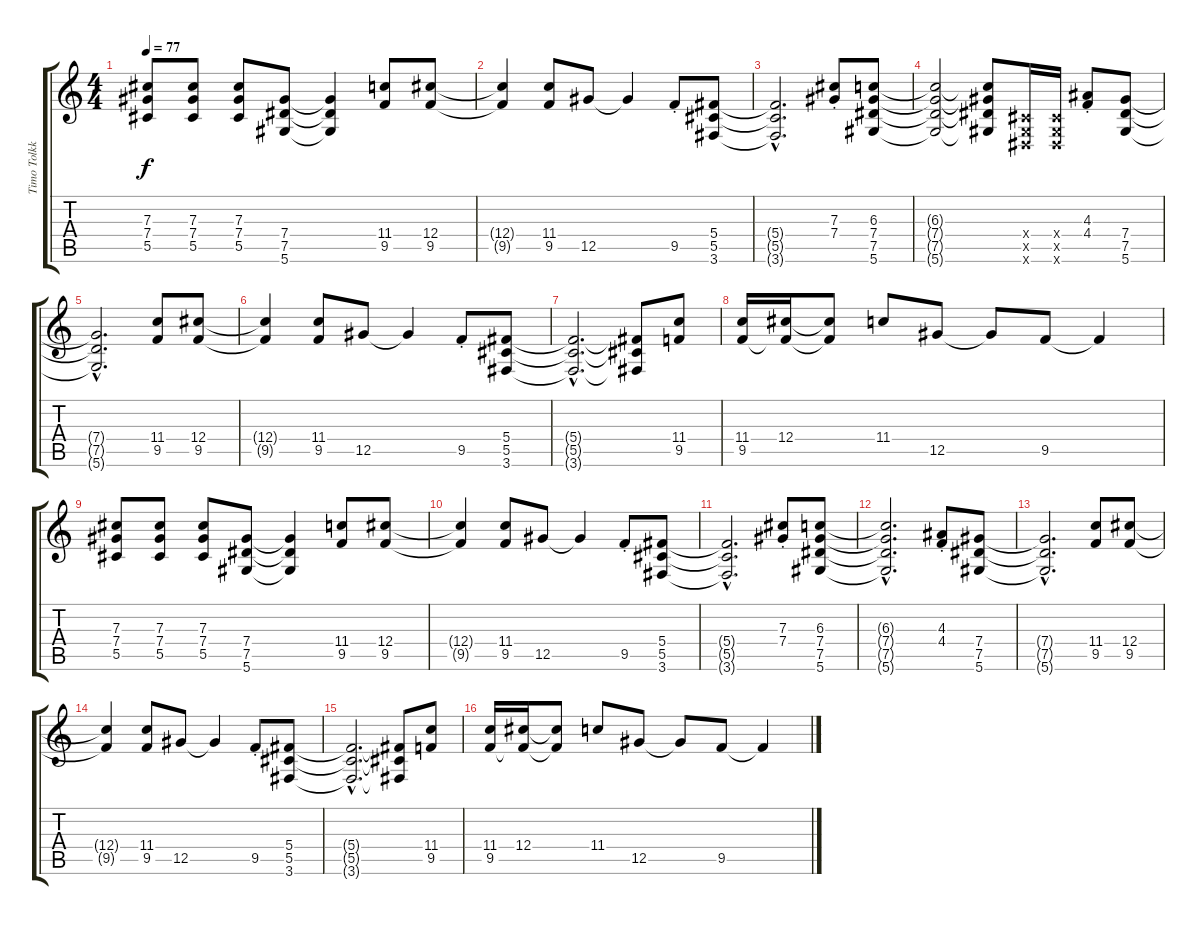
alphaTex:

\track ("Timo Tolkki" "Timo Tolkk") {instrument distortionguitar}
\staff {score tabs}
\tuning (Eb4 Bb3 Gb3 Db3 Ab2 Eb2) {hide}
\ts (4 4)
\tempo 77
\clef g2
\ks c
(7.3 7.4 5.5).8{dy f} (7.3 7.4 5.5).8 (7.3 7.4 5.5).8 (7.4 7.5 5.6).8 (7.4{t} 7.5{t} 5.6{t}).4 (11.4 9.5).8 (12.4 9.5).8 |
(12.4{t} 9.5{t}).4 (11.4 9.5).8 12.5.8 12.5{t}.4 9.5{st}.8 (5.4 5.5 3.6).8 |
(5.4{hac t} 5.5{hac t} 3.6{hac t}).2{d} (7.3{st} 7.4{st}).8 (6.3 7.4 7.5 5.6).8 |
(6.3{t} 7.4{t} 7.5{t} 5.6{t}).2 (6.3{t} 7.4{t} 7.5{t} 5.6{t}).8 (0.4{x} 0.5{x} 0.6{x}).16 (0.4{x} 0.5{x} 0.6{x}).16 (4.3{st} 4.4{st}).8 (7.4 7.5 5.6).8 |
(7.4{hac t} 7.5{hac t} 5.6{hac t}).2{d} (11.4 9.5).8 (12.4 9.5).8 |
(12.4{t} 9.5{t}).4 (11.4 9.5).8 12.5.8 12.5{t}.4 9.5{st}.8 (5.4 5.5 3.6).8 |
(5.4{hac t} 5.5{hac t} 3.6{hac t}).2{d} (5.4{t} 5.5{t} 3.6{t}).8 (11.4 9.5).8 |
(11.4 9.5).16 (12.4 9.5{t}).16 (12.4{t} 9.5{t}).8 11.4.8 12.5.8 12.5{t}.8 9.5.8 9.5{t}.4 |
(7.3 7.4 5.5).8 (7.3 7.4 5.5).8 (7.3 7.4 5.5).8 (7.4 7.5 5.6).8 (7.4{t} 7.5{t} 5.6{t}).4 (11.4 9.5).8 (12.4 9.5).8 |
(12.4{t} 9.5{t}).4 (11.4 9.5).8 12.5.8 12.5{t}.4 9.5{st}.8 (5.4 5.5 3.6).8 |
(5.4{hac t} 5.5{hac t} 3.6{hac t}).2{d} (7.3{st} 7.4{st}).8 (6.3 7.4 7.5 5.6).8 |
(6.3{hac t} 7.4{hac t} 7.5{hac t} 5.6{hac t}).2{d} (4.3{st} 4.4{st}).8 (7.4 7.5 5.6).8 |
(7.4{hac t} 7.5{hac t} 5.6{hac t}).2{d} (11.4 9.5).8 (12.4 9.5).8 |
(12.4{t} 9.5{t}).4 (11.4 9.5).8 12.5.8 12.5{t}.4 9.5{st}.8 (5.4 5.5 3.6).8 |
(5.4{hac t} 5.5{hac t} 3.6{hac t}).2{d} (5.4{t} 5.5{t} 3.6{t}).8 (11.4 9.5).8 |
(11.4 9.5).16{volume 0} (12.4 9.5{t}).16 (12.4{t} 9.5{t}).8 11.4.8 12.5.8 12.5{t}.8 9.5.8 9.5{t}.4
